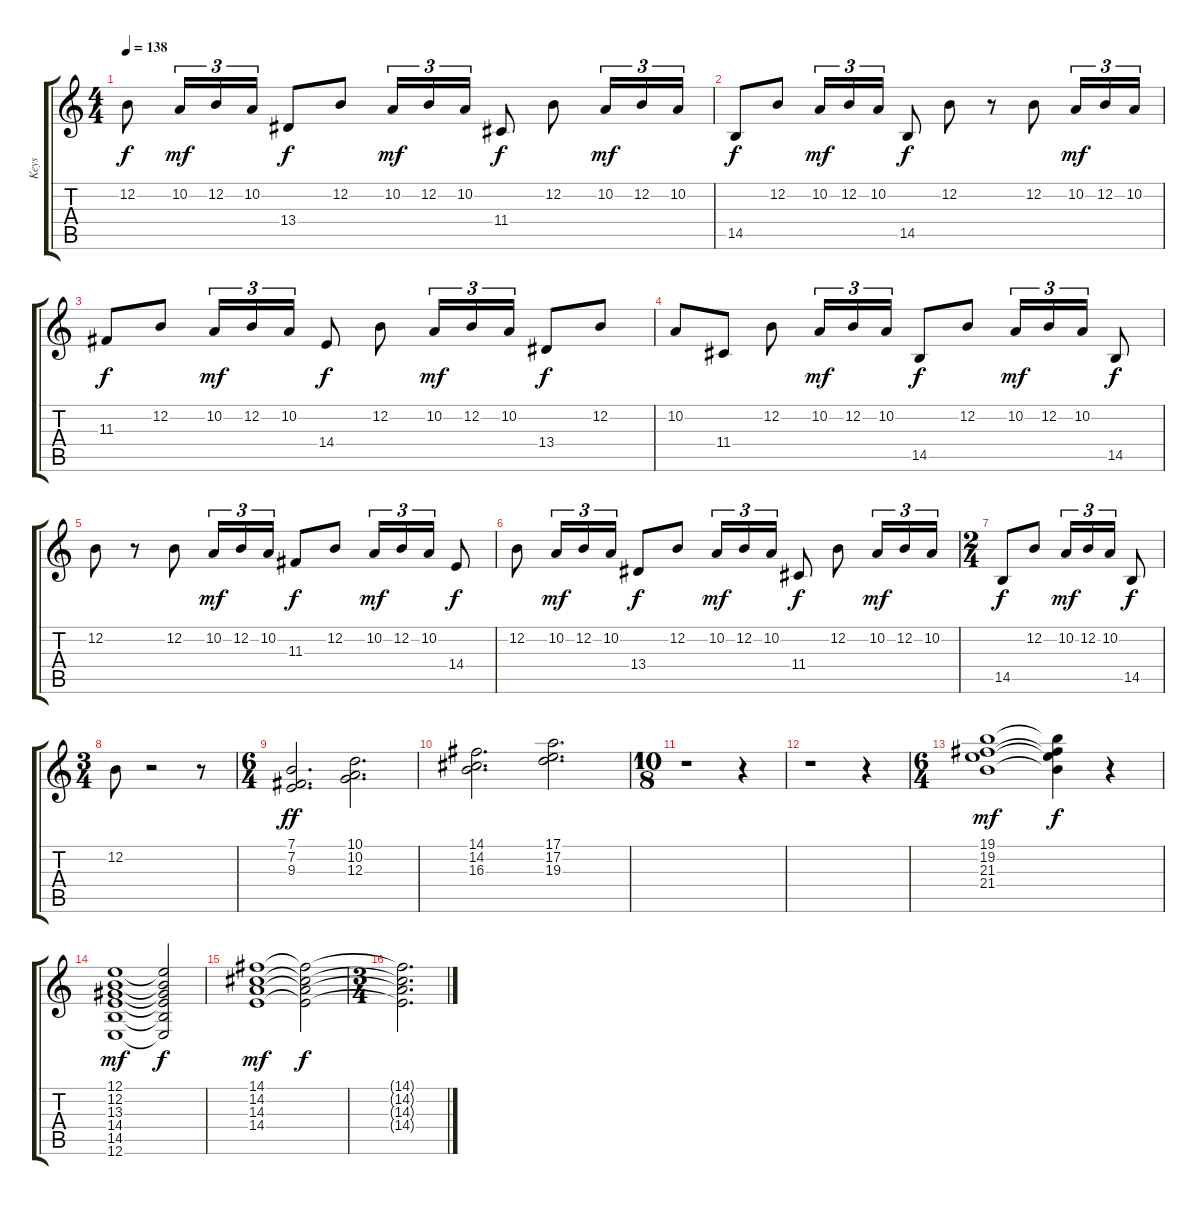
\track ("Keys" "Keys") {instrument percussiveorgan}
\staff {score tabs}
\tuning (E4 B3 G3 D3 A2 E2) {hide}
\ts (4 4)
\tempo 138
\clef g2
\ks c
12.2.8{dy f} 10.2.16{tu (3 2) dy mf} 12.2.16{tu (3 2)} 10.2.16{tu (3 2)} 13.4.8{dy f} 12.2.8 10.2.16{tu (3 2) dy mf} 12.2.16{tu (3 2)} 10.2.16{tu (3 2)} 11.4.8{dy f} 12.2.8 10.2.16{tu (3 2) dy mf} 12.2.16{tu (3 2)} 10.2.16{tu (3 2)} |
14.5.8{dy f} 12.2.8 10.2.16{tu (3 2) dy mf} 12.2.16{tu (3 2)} 10.2.16{tu (3 2)} 14.5.8{dy f} 12.2.8 r.8 12.2.8 10.2.16{tu (3 2) dy mf} 12.2.16{tu (3 2)} 10.2.16{tu (3 2)} |
11.3.8{dy f} 12.2.8 10.2.16{tu (3 2) dy mf} 12.2.16{tu (3 2)} 10.2.16{tu (3 2)} 14.4.8{dy f} 12.2.8 10.2.16{tu (3 2) dy mf} 12.2.16{tu (3 2)} 10.2.16{tu (3 2)} 13.4.8{dy f} 12.2.8 |
10.2.8 11.4.8 12.2.8 10.2.16{tu (3 2) dy mf} 12.2.16{tu (3 2)} 10.2.16{tu (3 2)} 14.5.8{dy f} 12.2.8 10.2.16{tu (3 2) dy mf} 12.2.16{tu (3 2)} 10.2.16{tu (3 2)} 14.5.8{dy f} |
12.2.8 r.8 12.2.8 10.2.16{tu (3 2) dy mf} 12.2.16{tu (3 2)} 10.2.16{tu (3 2)} 11.3.8{dy f} 12.2.8 10.2.16{tu (3 2) dy mf} 12.2.16{tu (3 2)} 10.2.16{tu (3 2)} 14.4.8{dy f} |
12.2.8 10.2.16{tu (3 2) dy mf} 12.2.16{tu (3 2)} 10.2.16{tu (3 2)} 13.4.8{dy f} 12.2.8 10.2.16{tu (3 2) dy mf} 12.2.16{tu (3 2)} 10.2.16{tu (3 2)} 11.4.8{dy f} 12.2.8 10.2.16{tu (3 2) dy mf} 12.2.16{tu (3 2)} 10.2.16{tu (3 2)} |
\ts (2 4)
14.5.8{dy f} 12.2.8 10.2.16{tu (3 2) dy mf} 12.2.16{tu (3 2)} 10.2.16{tu (3 2)} 14.5.8{dy f} |
\ts (3 4)
12.2.8 r.2 r.8 |
\ts (6 4)
(7.1 7.2 9.3).2{d dy ff instrument stringensemble1} (10.1 10.2 12.3).2{d} |
(14.1 14.2 16.3).2{d} (17.1 17.2 19.3).2{d} |
\ts (10 8)
r.1 r.4 |
r.1 r.4 |
\ts (6 4)
(19.1 19.2 21.3 21.4).1{dy mf} (19.1{t} 19.2{t} 21.3{t} 21.4{t}).4{dy f} r.4 |
(12.1 12.2 13.3 14.4 14.5 12.6).1{dy mf} (12.1{t} 12.2{t} 13.3{t} 14.4{t} 14.5{t} 12.6{t}).2{dy f} |
(14.1 14.2 14.3 14.4).1{dy mf} (14.1{t} 14.2{t} 14.3{t} 14.4{t}).2{dy f} |
\ts (3 4)
(14.1{t} 14.2{t} 14.3{t} 14.4{t}).2{d}
